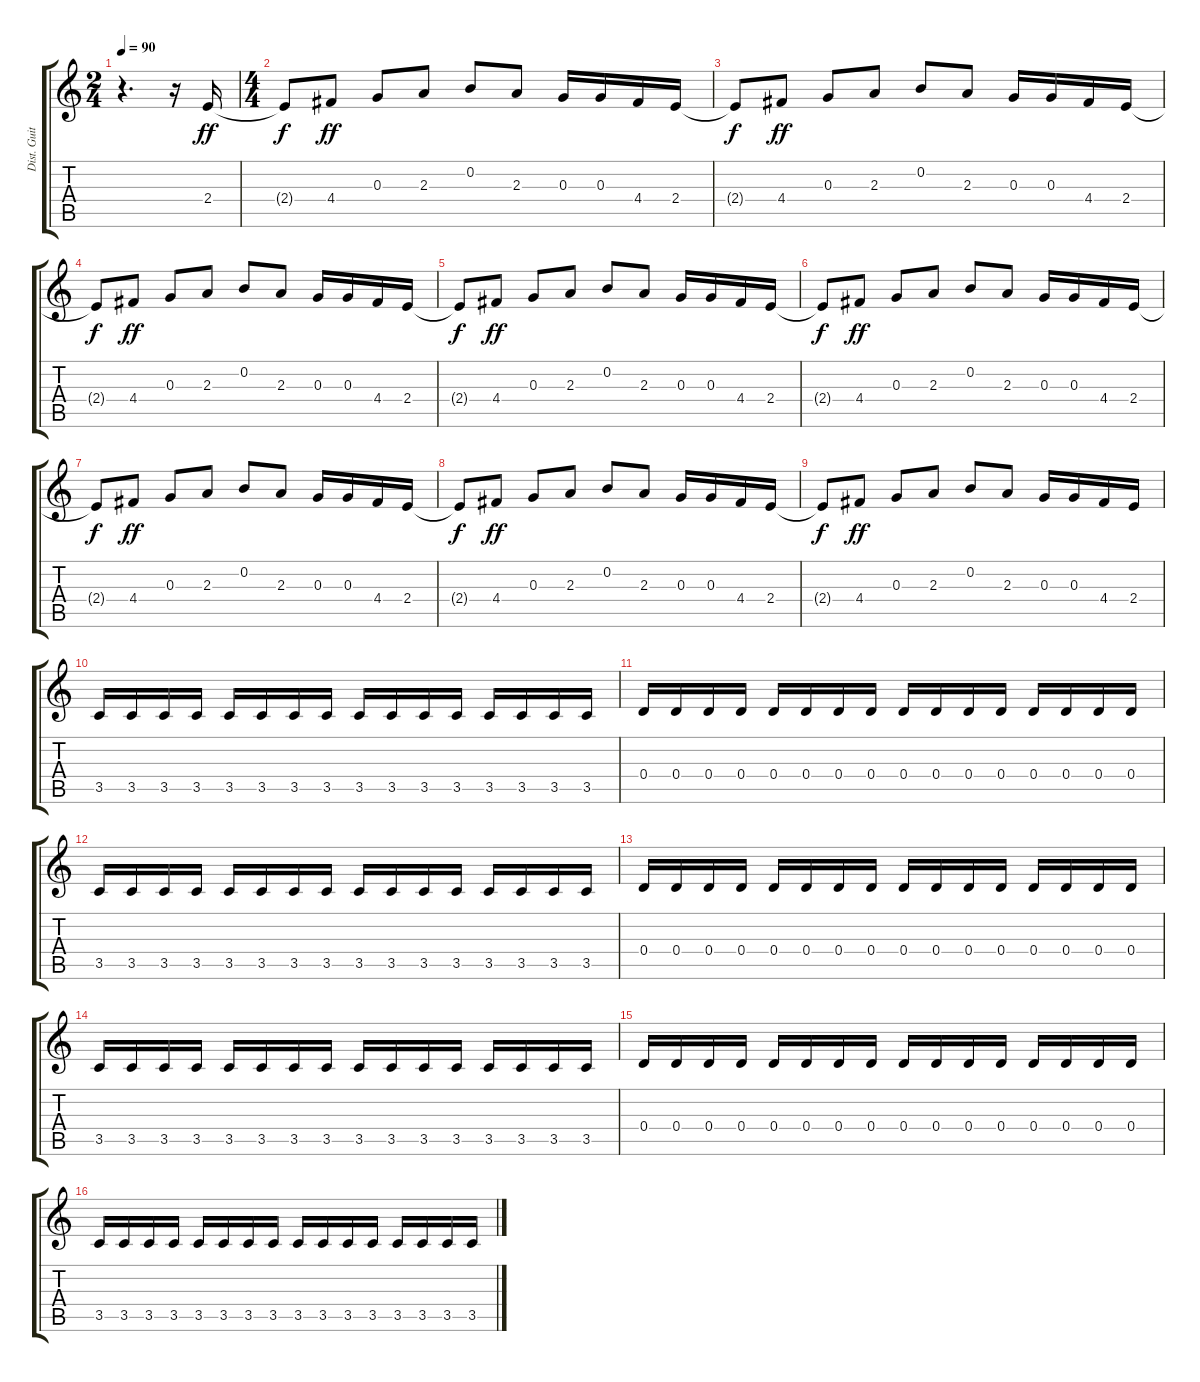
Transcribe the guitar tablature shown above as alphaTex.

\track ("Dist. Guitar 1" "Dist. Guit") {instrument distortionguitar}
\staff {score tabs}
\tuning (E4 B3 G3 D3 A2 E2) {hide}
\ts (2 4)
\tempo 90
\clef g2
\ks c
r.4{d dy ff instrument distortionguitar} r.16 2.4.16 |
\ts (4 4)
2.4{t}.8{dy f} 4.4.8{dy ff} 0.3.8 2.3.8 0.2.8 2.3.8 0.3.16 0.3.16 4.4.16 2.4.16 |
2.4{t}.8{dy f} 4.4.8{dy ff} 0.3.8 2.3.8 0.2.8 2.3.8 0.3.16 0.3.16 4.4.16 2.4.16 |
2.4{t}.8{dy f} 4.4.8{dy ff} 0.3.8 2.3.8 0.2.8 2.3.8 0.3.16 0.3.16 4.4.16 2.4.16 |
2.4{t}.8{dy f} 4.4.8{dy ff} 0.3.8 2.3.8 0.2.8 2.3.8 0.3.16 0.3.16 4.4.16 2.4.16 |
2.4{t}.8{dy f} 4.4.8{dy ff} 0.3.8 2.3.8 0.2.8 2.3.8 0.3.16 0.3.16 4.4.16 2.4.16 |
2.4{t}.8{dy f} 4.4.8{dy ff} 0.3.8 2.3.8 0.2.8 2.3.8 0.3.16 0.3.16 4.4.16 2.4.16 |
2.4{t}.8{dy f} 4.4.8{dy ff} 0.3.8 2.3.8 0.2.8 2.3.8 0.3.16 0.3.16 4.4.16 2.4.16 |
2.4{t}.8{dy f} 4.4.8{dy ff} 0.3.8 2.3.8 0.2.8 2.3.8 0.3.16 0.3.16 4.4.16 2.4.16 |
3.5.16 3.5.16 3.5.16 3.5.16 3.5.16 3.5.16 3.5.16 3.5.16 3.5.16 3.5.16 3.5.16 3.5.16 3.5.16 3.5.16 3.5.16 3.5.16 |
0.4.16 0.4.16 0.4.16 0.4.16 0.4.16 0.4.16 0.4.16 0.4.16 0.4.16 0.4.16 0.4.16 0.4.16 0.4.16 0.4.16 0.4.16 0.4.16 |
3.5.16 3.5.16 3.5.16 3.5.16 3.5.16 3.5.16 3.5.16 3.5.16 3.5.16 3.5.16 3.5.16 3.5.16 3.5.16 3.5.16 3.5.16 3.5.16 |
0.4.16 0.4.16 0.4.16 0.4.16 0.4.16 0.4.16 0.4.16 0.4.16 0.4.16 0.4.16 0.4.16 0.4.16 0.4.16 0.4.16 0.4.16 0.4.16 |
3.5.16 3.5.16 3.5.16 3.5.16 3.5.16 3.5.16 3.5.16 3.5.16 3.5.16 3.5.16 3.5.16 3.5.16 3.5.16 3.5.16 3.5.16 3.5.16 |
0.4.16 0.4.16 0.4.16 0.4.16 0.4.16 0.4.16 0.4.16 0.4.16 0.4.16 0.4.16 0.4.16 0.4.16 0.4.16 0.4.16 0.4.16 0.4.16 |
3.5.16 3.5.16 3.5.16 3.5.16 3.5.16 3.5.16 3.5.16 3.5.16 3.5.16 3.5.16 3.5.16 3.5.16 3.5.16 3.5.16 3.5.16 3.5.16
